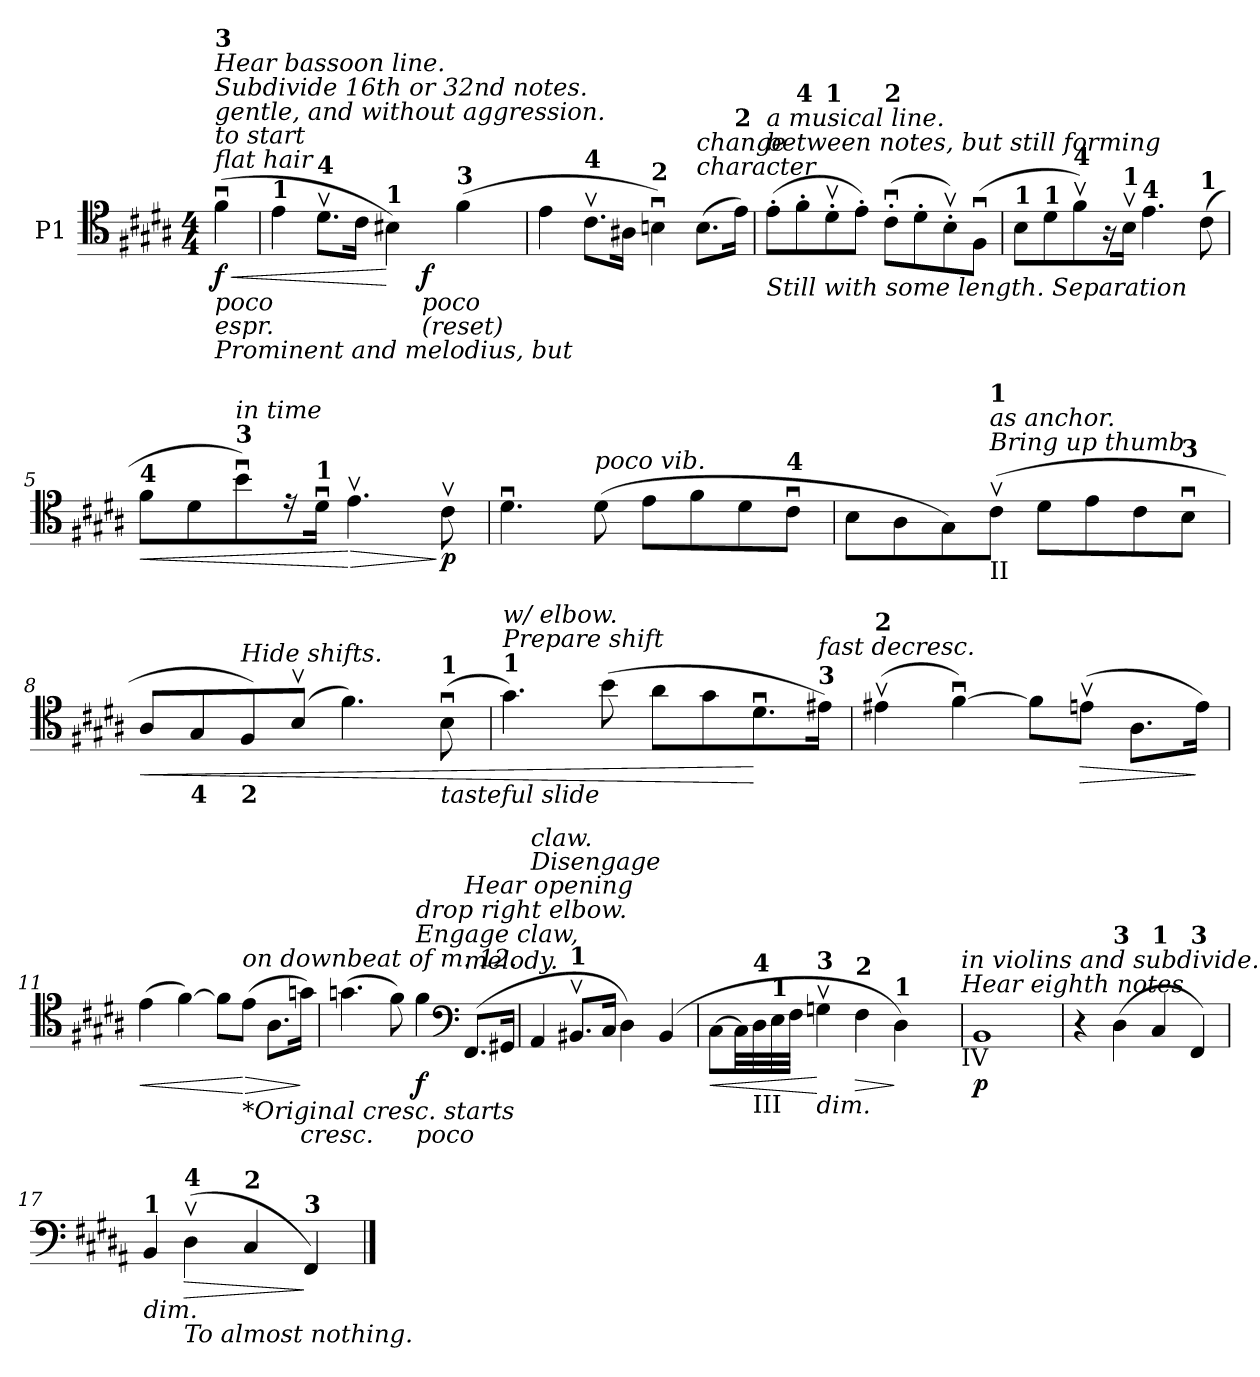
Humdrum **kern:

**kern	**dynam
*part1	*part1
*staff1	*staff1
*I"P1	*
!!LO:PB:g=z
*clefC4	*
*k[f#c#g#d#a#]	*
*B:	*
*M4/4	*
*MM60	*
=	=
!LO:TX:a:i:t=flat hair	!
!LO:TX:i:t=to start	!
!LO:TX:b:i:t=poco	!
!LO:TX:b:i:t=espr.	!
!LO:TX:b:i:t=Prominent and melodius, but	!
!LO:TX:i:t=gentle, and without aggression.	!
!LO:TX:i:t=Subdivide 16th or 32nd notes.	!
!LO:TX:i:t=Hear bassoon line.	!
!LO:TX:a:B:t=3	!
!	!LO:HP:b
(4f#ui\	< f
=1	=1
*^	*
!LO:TX:a:B:t=1	!	!
4ei\	2ryy	.
!LO:TX:a:B:t=4	!	!
8.d#vi\L	.	.
16c#i\Jk	.	.
!LO:TX:a:B:t=1	!	!
4B#Xi\)	16ryy	[
.	64ryy	.
.	128ryy	.
.	512.ryy	.
!	!LO:TX:b:i:t=poco	!
!	!LO:TX:b:i:t=(reset)	!
.	4ryy	f
!LO:TX:a:B:t=3	!	!
(4f#i\	.	.
.	8ryy	.
.	32ryy	.
.	256ryy	.
.	1024ryy	.
*v	*v	*
=2	=2
4ei\	.
!LO:TX:a:B:t=4	!
8.c#vi\L	.
16A#Xi\Jk	.
!LO:TX:a:B:t=2	!
4Bnui\)	.
!LO:TX:a:i:t=character	!
!LO:TX:i:t=change	!
(8.Bi\L	.
!LO:TX:a:B:t=2	!
16ei\Jk)	.
=3	=3
!LO:TX:b:i:t=Still with some length. Separation	!
!LO:TX:i:t=between notes, but still forming	!
!LO:TX:i:t=a musical line.	!
(8e'i\L	.
!LO:TX:a:B:t=4	!
8f#'i\	.
!LO:TX:a:B:t=1	!
8d#v'i\	.
8e'i\J)	.
!LO:TX:a:B:t=2	!
(8c#u'i\L	.
8d#'i\	.
8Bv'i\)	.
(8F#ui\J	.
!!LO:LB:g=z
=4	=4
!LO:TX:a:B:t=1	!
8Bi\L	.
!LO:TX:a:B:t=1	!
8d#i\	.
!LO:TX:a:B:t=4	!
8f#vi\)	.
16r	.
!LO:TX:a:B:t=1	!
16Bvi\Jk	.
!LO:TX:a:B:t=4	!
4.ei\	.
!LO:TX:a:B:t=1	!
(8c#i\	.
=5	=5
!LO:TX:a:B:t=4	!
!	!LO:HP:b
8f#i\L	<
8d#i\	.
!LO:TX:a:B:t=3	!
!LO:TX:a:i:t=in time	!
8bui\)	.
16r	.
!LO:TX:a:B:t=1	!
16d#ui\Jk	.
!	!LO:HP:n=1:b
4.evi\	[ >
8c#vi\	] p
=6	=6
4.d#ui\	.
!LO:TX:a:i:t=poco vib.	!
(8d#i\	.
8ei\L	.
8f#i\	.
8d#i\	.
!LO:TX:B:t=4	!
8c#ui\J	.
=7	=7
8Bi\L	.
8A#i\	.
8G#i\)	.
!LO:TX:b:t=II	!
!LO:TX:a:i:t=Bring up thumb	!
!LO:TX:i:t=as anchor.	!
!LO:TX:a:B:t=1	!
(8c#vi\J	.
8d#i\L	.
8ei\	.
8c#i\	.
!LO:TX:a:B:t=3	!
8Bui\J	.
!!LO:LB:g=z
=8	=8
!	!LO:HP:b
8A#i/L	<
!LO:TX:b:B:t=4	!
8G#i/	.
!LO:TX:a:i:t=Hide shifts.	!
!LO:TX:b:B:t=2	!
8F#i/)	.
(8Bvi/J	.
4.f#i\)	.
!LO:TX:b:i:t=tasteful slide	!
!LO:TX:a:B:t=1	!
(8Bui\	.
=9	=9
!LO:TX:a:B:t=1	!
!LO:TX:a:i:t=Prepare shift	!
!LO:TX:i:t=w/ elbow.	!
4.g#i\)	.
(8bi\	.
8a#i\L	.
8g#i\	.
8.d#ui\	[
!LO:TX:a:i:t=fast decresc.	!
!LO:TX:a:B:t=3	!
16e#Xi\Jk)	.
=10	=10
!LO:TX:a:B:t=2	!
(4e#Xvi\	.
[>4f#ui\)	.
8f#i\L]	.
!	!LO:HP:b
(8envi\J	>
8.A#i\L	.
16ei\Jk)	]
=11	=11
!	!LO:HP:b
(4ei\	<
[>4f#i\)	.
8f#i\L]	.
!LO:TX:b:i:t=*Original cresc. starts	!
!LO:TX:i:t=on downbeat of m. 12.	!
!	!LO:HP:n=1:b
(8ei\J	[ >
8.A#i\L	.
!	!LO:HP:n=1:b
16gni\Jk)	] <
=12	=12
(4.gni\	.
8f#i\)	.
!LO:TX:a:i:t=Engage claw,	!
!LO:TX:i:t=drop right elbow.	!
!LO:TX:b:i:t=poco	!
4f#i\	f
*clefF4	*
!LO:TX:a:i:t=Hear opening	!
!LO:TX:i:t=melody.	!
(8.FF#i/L	[
16GG#Xi/Jk	.
!!LO:LB:g=z
=13	=13
!LO:TX:a:i:t=Disengage	!
!LO:TX:i:t=claw.	!
4AA#i/	.
!LO:TX:a:B:t=1	!
8.BB#Xvi/L	.
16C#i/Jk	.
4D#i\)	.
(4BB#i/	.
=14	=14
!LO:TX:a:i:t=finger artic.	!
!	!LO:HP:b
*^	*
[>8C#i\L	2ryy	<
32C#i\LL]	.	.
!LO:TX:b:t=III	!	!
!LO:TX:a:B:t=4	!	!
32D#i\	.	.
!LO:TX:a:B:t=1	!	!
32Ei\	.	.
32F#i\JJJ	.	.
!LO:TX:b:i:t=dim.	!	!
!LO:TX:a:B:t=3	!	!
4Gnvi\	.	[
!LO:TX:a:B:t=2	!	!
!	!	!LO:HP:b
4F#i\	4ryy	>
!LO:TX:a:B:t=1	!	!
4D#i\)	8ryy	]
.	16ryy	.
.	32ryy	.
.	64ryy	.
.	128...ryy	.
!	!LO:TX:b:t=IV	!
!	!LO:TX:a:i:t=Hear eighth notes	!
!	!LO:TX:i:t=in violins and subdivide.	!
.	1024ryy	.
=15	=15	=15
!LO:TX:a:B:t=3	!	!
*v	*v	*
1BBi	p
=16	=16
4r	.
!LO:TX:a:B:t=3	!
(4D#i\	.
!LO:TX:a:B:t=1	!
4C#i/	.
!LO:TX:a:B:t=3	!
4FF#i/)	.
=17	=17
!LO:TX:b:i:t=dim.	!
!LO:TX:a:B:t=1	!
4BBi/	.
!LO:TX:b:i:t=To almost nothing.	!
!LO:TX:a:B:t=4	!
!	!LO:HP:b
(4D#vi\	>
!LO:TX:a:B:t=2	!
4C#i/	.
!LO:TX:a:B:t=3	!
4FF#i/)	]
==	==
*-	*-
